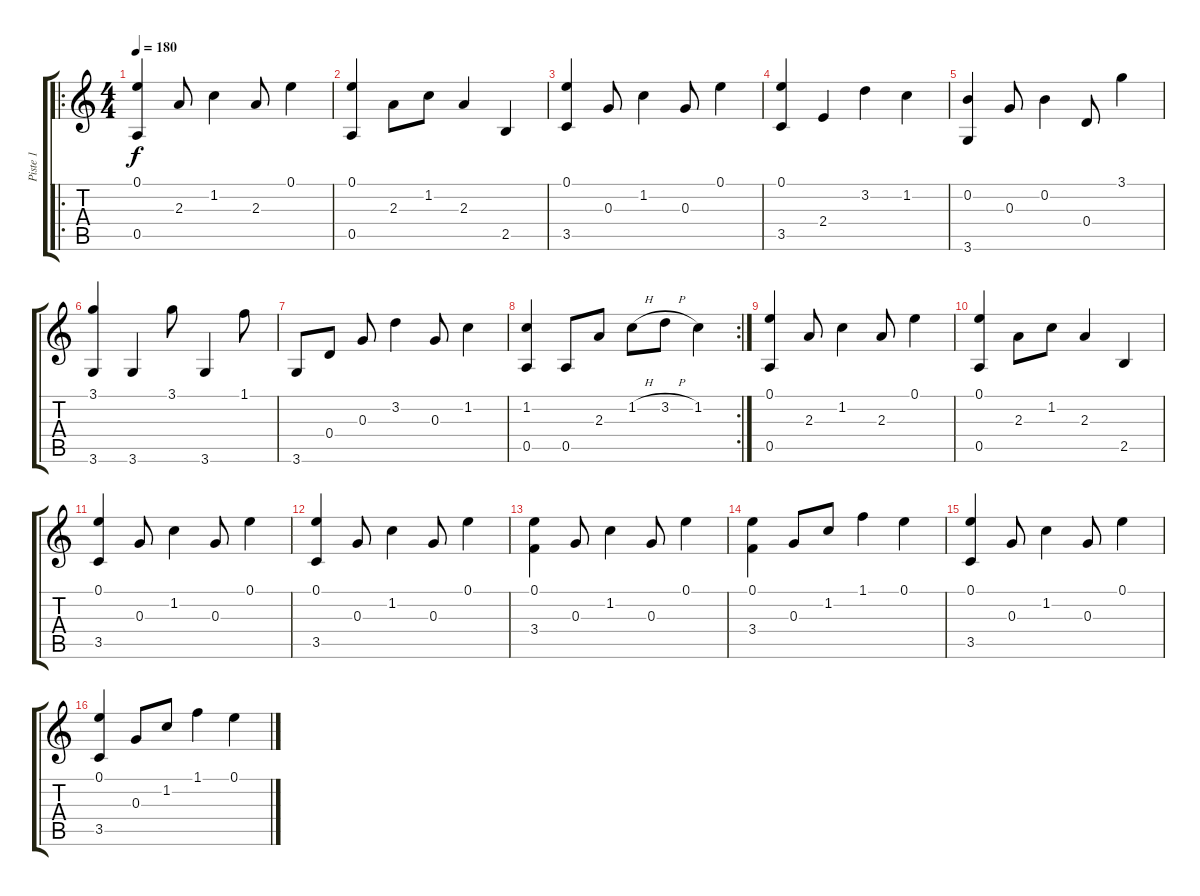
\track ("Piste 1" "Piste 1") {instrument acousticguitarnylon}
\staff {score tabs}
\tuning (E4 B3 G3 D3 A2 E2) {hide}
\ro
\ts (4 4)
\tempo 180
\clef g2
\ks c
(0.1 0.5).4{dy f} 2.3.8 1.2.4 2.3.8 0.1.4 |
(0.1 0.5).4 2.3.8 1.2.8 2.3.4 2.5.4 |
(0.1 3.5).4 0.3.8 1.2.4 0.3.8 0.1.4 |
(0.1 3.5).4 2.4.4 3.2.4 1.2.4 |
(0.2 3.6).4 0.3.8 0.2.4 0.4.8 3.1.4 |
(3.1 3.6).4 3.6.4 3.1.8 3.6.4 1.1.8 |
3.6.8 0.4.8 0.3.8 3.2.4 0.3.8 1.2.4 |
\rc 2
(1.2 0.5).4 0.5.8 2.3.8 1.2{h}.8 3.2{h}.8 1.2.4 |
(0.1 0.5).4 2.3.8 1.2.4 2.3.8 0.1.4 |
(0.1 0.5).4 2.3.8 1.2.8 2.3.4 2.5.4 |
(0.1 3.5).4 0.3.8 1.2.4 0.3.8 0.1.4 |
(0.1 3.5).4 0.3.8 1.2.4 0.3.8 0.1.4 |
(0.1 3.4).4 0.3.8 1.2.4 0.3.8 0.1.4 |
(0.1 3.4).4 0.3.8 1.2.8 1.1.4 0.1.4 |
(0.1 3.5).4 0.3.8 1.2.4 0.3.8 0.1.4 |
(0.1 3.5).4 0.3.8 1.2.8 1.1.4 0.1.4
